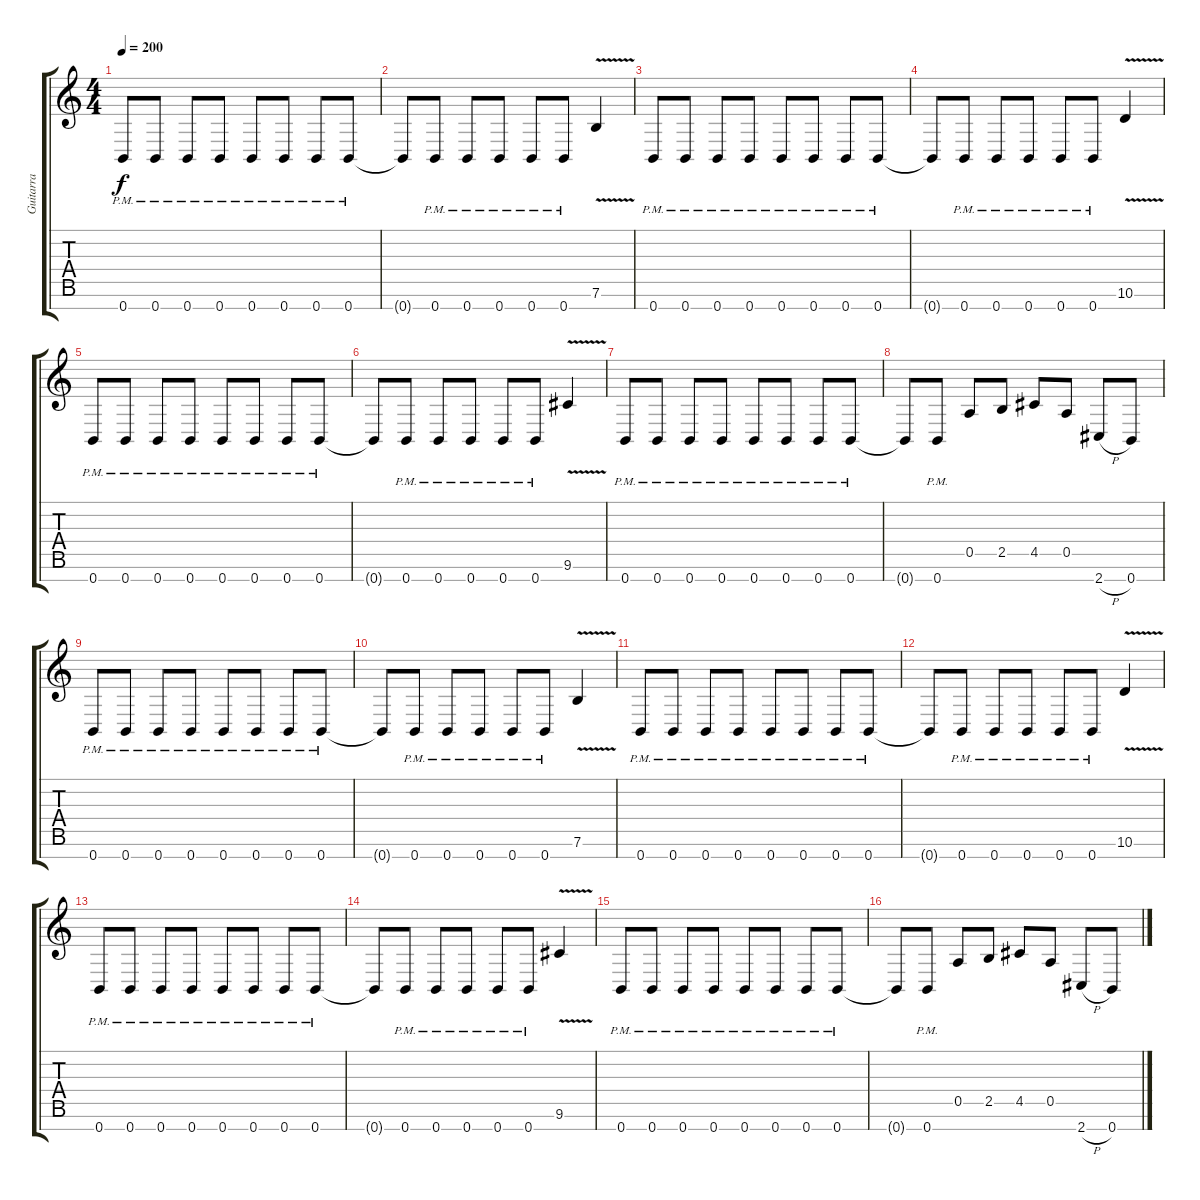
\track ("Guitarra" "Guitarra") {instrument distortionguitar}
\staff {score tabs}
\tuning (E4 B3 G3 D3 A2 E2 B1) {hide}
\ts (4 4)
\tempo 200
\clef g2
\ks c
0.7{pm}.8{dy f} 0.7{pm}.8 0.7{pm}.8 0.7{pm}.8 0.7{pm}.8 0.7{pm}.8 0.7{pm}.8 0.7{pm}.8 |
0.7{t}.8 0.7{pm}.8 0.7{pm}.8 0.7{pm}.8 0.7{pm}.8 0.7{pm}.8 7.6{v}.4 |
0.7{pm}.8 0.7{pm}.8 0.7{pm}.8 0.7{pm}.8 0.7{pm}.8 0.7{pm}.8 0.7{pm}.8 0.7{pm}.8 |
0.7{t}.8 0.7{pm}.8 0.7{pm}.8 0.7{pm}.8 0.7{pm}.8 0.7{pm}.8 10.6{v}.4 |
0.7{pm}.8 0.7{pm}.8 0.7{pm}.8 0.7{pm}.8 0.7{pm}.8 0.7{pm}.8 0.7{pm}.8 0.7{pm}.8 |
0.7{t}.8 0.7{pm}.8 0.7{pm}.8 0.7{pm}.8 0.7{pm}.8 0.7{pm}.8 9.6{v}.4 |
0.7{pm}.8 0.7{pm}.8 0.7{pm}.8 0.7{pm}.8 0.7{pm}.8 0.7{pm}.8 0.7{pm}.8 0.7{pm}.8 |
0.7{t}.8 0.7{pm}.8 0.5.8 2.5.8 4.5.8 0.5.8 2.7{h}.8 0.7.8 |
0.7{pm}.8 0.7{pm}.8 0.7{pm}.8 0.7{pm}.8 0.7{pm}.8 0.7{pm}.8 0.7{pm}.8 0.7{pm}.8 |
0.7{t}.8 0.7{pm}.8 0.7{pm}.8 0.7{pm}.8 0.7{pm}.8 0.7{pm}.8 7.6{v}.4 |
0.7{pm}.8 0.7{pm}.8 0.7{pm}.8 0.7{pm}.8 0.7{pm}.8 0.7{pm}.8 0.7{pm}.8 0.7{pm}.8 |
0.7{t}.8 0.7{pm}.8 0.7{pm}.8 0.7{pm}.8 0.7{pm}.8 0.7{pm}.8 10.6{v}.4 |
0.7{pm}.8 0.7{pm}.8 0.7{pm}.8 0.7{pm}.8 0.7{pm}.8 0.7{pm}.8 0.7{pm}.8 0.7{pm}.8 |
0.7{t}.8 0.7{pm}.8 0.7{pm}.8 0.7{pm}.8 0.7{pm}.8 0.7{pm}.8 9.6{v}.4 |
0.7{pm}.8 0.7{pm}.8 0.7{pm}.8 0.7{pm}.8 0.7{pm}.8 0.7{pm}.8 0.7{pm}.8 0.7{pm}.8 |
0.7{t}.8 0.7{pm}.8 0.5.8 2.5.8 4.5.8 0.5.8 2.7{h}.8 0.7.8
